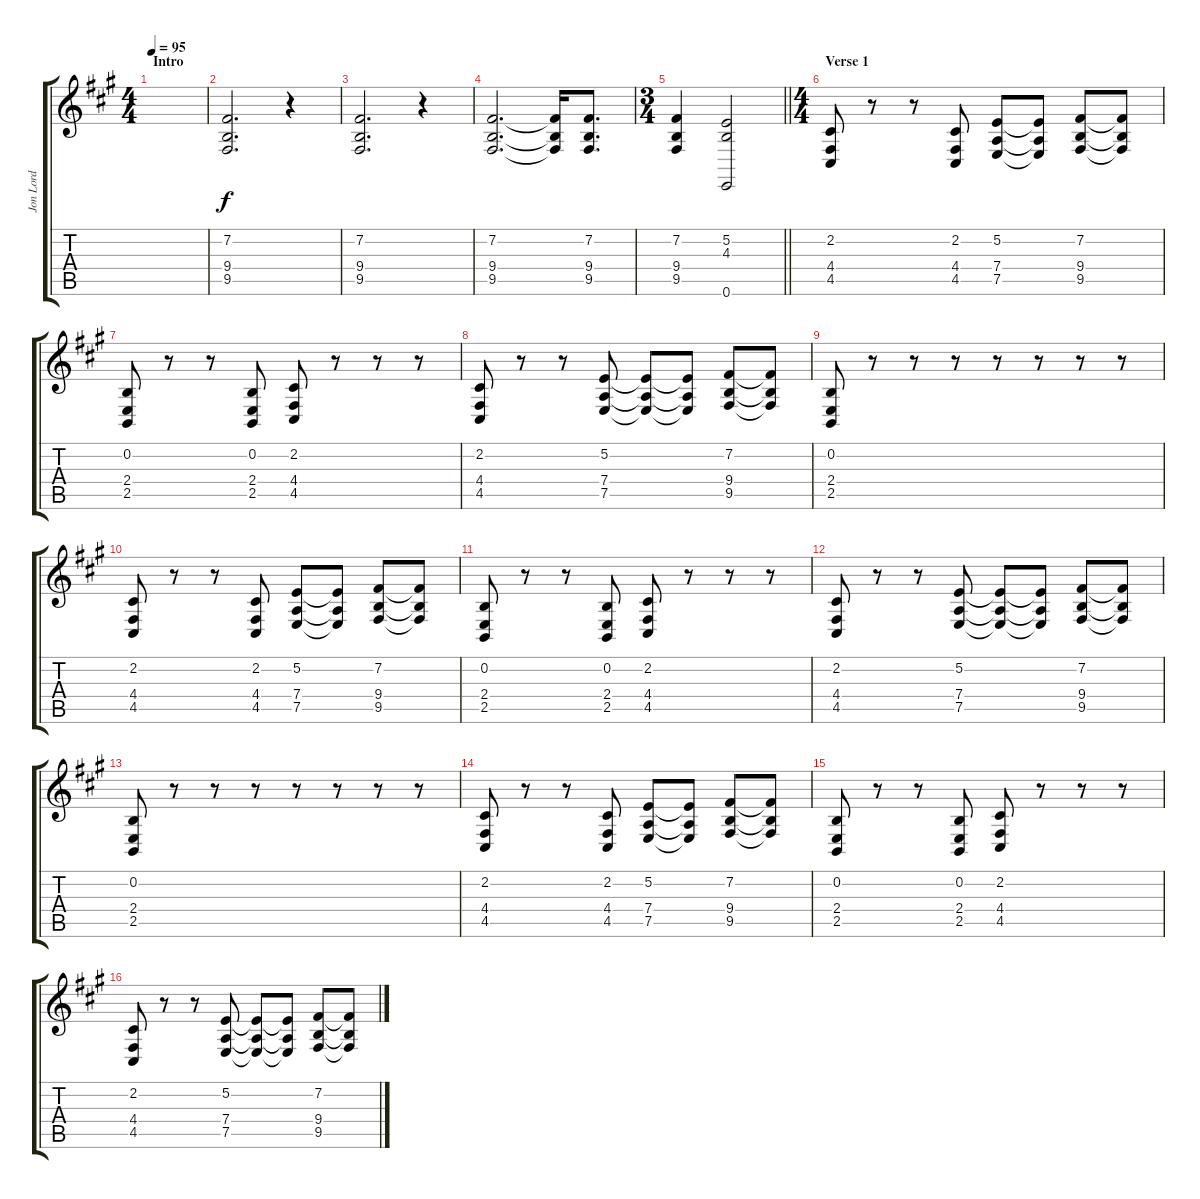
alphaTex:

\track ("Jon Lord" "Jon Lord") {instrument drawbarorgan}
\staff {score tabs}
\tuning (E4 B3 G3 D3 A2 E2) {hide}
\ts (4 4)
\section ("" "Intro")
\tempo 95
\clef g2
\ks f#minor
|
(7.2 9.4 9.5).2{d} r.4 |
(7.2 9.4 9.5).2{d} r.4 |
(7.2 9.4 9.5).2{d} (7.2{t} 9.4{t} 9.5{t}).16 (7.2 9.4 9.5).8{d} |
\ts (3 4)
\barLineRight lightlight
(7.2 9.4 9.5).4 (5.2 4.3 0.6).2 |
\ts (4 4)
\section ("" "Verse 1")
(2.2 4.4 4.5).8 r.8 r.8 (2.2 4.4 4.5).8 (5.2 7.4 7.5).8 (5.2{t} 7.4{t} 7.5{t}).8 (7.2 9.4 9.5).8 (7.2{t} 9.4{t} 9.5{t}).8 |
(0.2 2.4 2.5).8 r.8 r.8 (0.2 2.4 2.5).8 (2.2 4.4 4.5).8 r.8 r.8 r.8 |
(2.2 4.4 4.5).8 r.8 r.8 (5.2 7.4 7.5).8 (5.2{t} 7.4{t} 7.5{t}).8 (5.2{t} 7.4{t} 7.5{t}).8 (7.2 9.4 9.5).8 (7.2{t} 9.4{t} 9.5{t}).8 |
(0.2 2.4 2.5).8 r.8 r.8 r.8 r.8 r.8 r.8 r.8 |
(2.2 4.4 4.5).8 r.8 r.8 (2.2 4.4 4.5).8 (5.2 7.4 7.5).8 (5.2{t} 7.4{t} 7.5{t}).8 (7.2 9.4 9.5).8 (7.2{t} 9.4{t} 9.5{t}).8 |
(0.2 2.4 2.5).8 r.8 r.8 (0.2 2.4 2.5).8 (2.2 4.4 4.5).8 r.8 r.8 r.8 |
(2.2 4.4 4.5).8 r.8 r.8 (5.2 7.4 7.5).8 (5.2{t} 7.4{t} 7.5{t}).8 (5.2{t} 7.4{t} 7.5{t}).8 (7.2 9.4 9.5).8 (7.2{t} 9.4{t} 9.5{t}).8 |
(0.2 2.4 2.5).8 r.8 r.8 r.8 r.8 r.8 r.8 r.8 |
(2.2 4.4 4.5).8 r.8 r.8 (2.2 4.4 4.5).8 (5.2 7.4 7.5).8 (5.2{t} 7.4{t} 7.5{t}).8 (7.2 9.4 9.5).8 (7.2{t} 9.4{t} 9.5{t}).8 |
(0.2 2.4 2.5).8 r.8 r.8 (0.2 2.4 2.5).8 (2.2 4.4 4.5).8 r.8 r.8 r.8 |
(2.2 4.4 4.5).8 r.8 r.8 (5.2 7.4 7.5).8 (5.2{t} 7.4{t} 7.5{t}).8 (5.2{t} 7.4{t} 7.5{t}).8 (7.2 9.4 9.5).8 (7.2{t} 9.4{t} 9.5{t}).8
